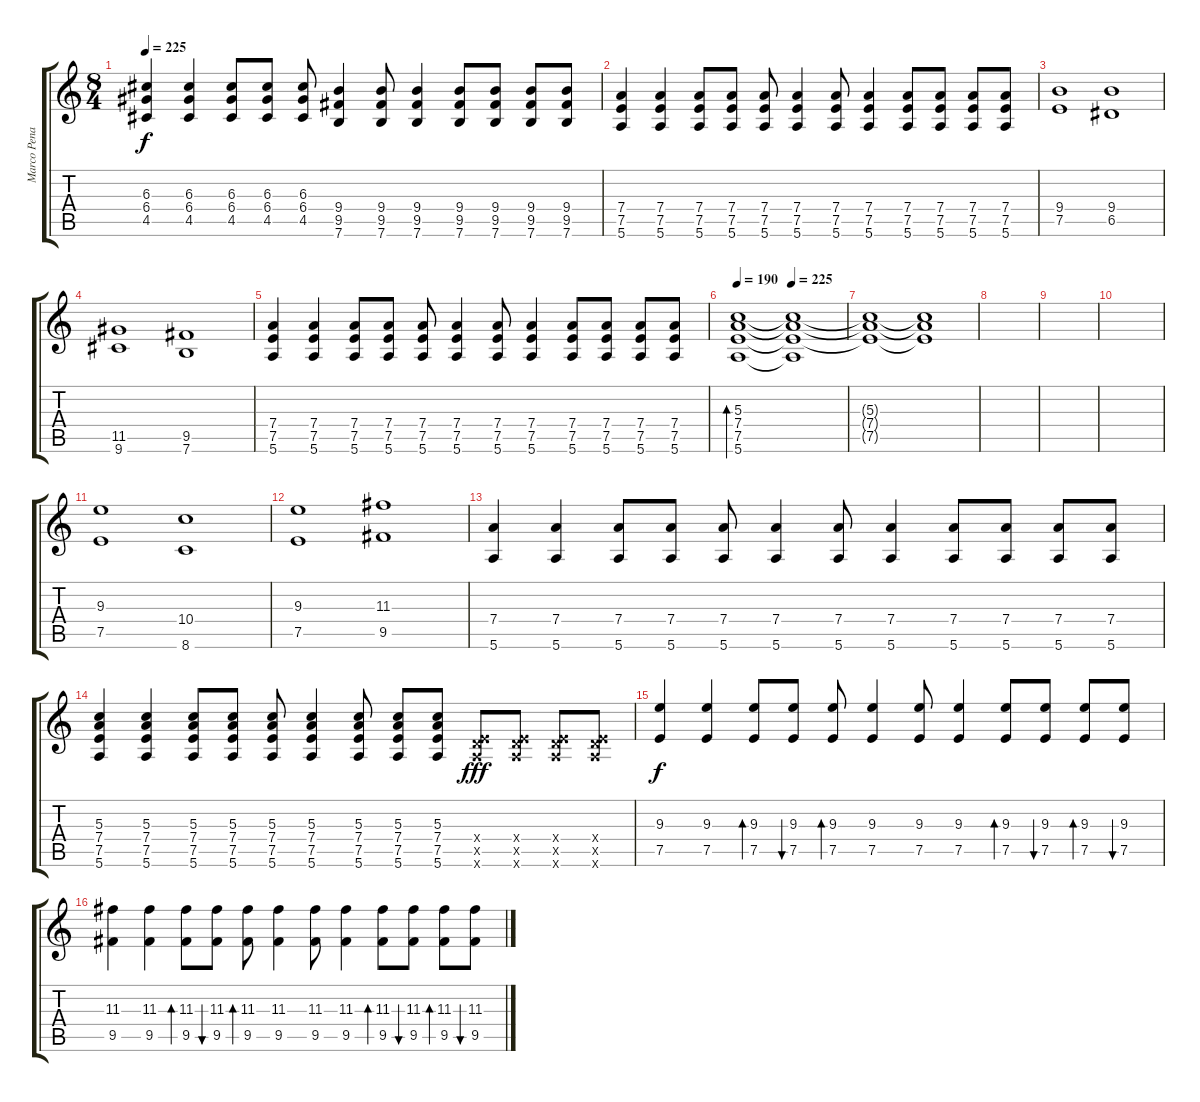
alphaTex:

\track ("Marco Pena" "Marco Pena") {instrument acousticguitarsteel}
\staff {score tabs}
\tuning (E4 B3 G3 D3 A2 E2) {hide}
\ts (8 4)
\tempo 225
\clef g2
\ks c
(6.3 6.4 4.5).4{dy f} (6.3 6.4 4.5).4 (6.3 6.4 4.5).8 (6.3 6.4 4.5).8 (6.3 6.4 4.5).8 (9.4 9.5 7.6).4 (9.4 9.5 7.6).8 (9.4 9.5 7.6).4 (9.4 9.5 7.6).8 (9.4 9.5 7.6).8 (9.4 9.5 7.6).8 (9.4 9.5 7.6).8 |
(7.4 7.5 5.6).4 (7.4 7.5 5.6).4 (7.4 7.5 5.6).8 (7.4 7.5 5.6).8 (7.4 7.5 5.6).8 (7.4 7.5 5.6).4 (7.4 7.5 5.6).8 (7.4 7.5 5.6).4 (7.4 7.5 5.6).8 (7.4 7.5 5.6).8 (7.4 7.5 5.6).8 (7.4 7.5 5.6).8 |
(9.4 7.5).1 (9.4 6.5).1 |
(11.5 9.6).1 (9.5 7.6).1 |
(7.4 7.5 5.6).4 (7.4 7.5 5.6).4 (7.4 7.5 5.6).8 (7.4 7.5 5.6).8 (7.4 7.5 5.6).8 (7.4 7.5 5.6).4 (7.4 7.5 5.6).8 (7.4 7.5 5.6).4 (7.4 7.5 5.6).8 (7.4 7.5 5.6).8 (7.4 7.5 5.6).8 (7.4 7.5 5.6).8 |
\tempo 190
\tempo (225 0.5)
(5.3 7.4 7.5 5.6).1{bd 240 volume 10} (5.3{t} 7.4{t} 7.5{t} 5.6{t}).1 |
(5.3{t} 7.4{t} 7.5{t}).1 (5.3{t} 7.4{t} 7.5{t}).1 |
|
|
|
(9.3 7.5).1 (10.4 8.6).1 |
(9.3 7.5).1 (11.3 9.5).1 |
(7.4 5.6).4 (7.4 5.6).4 (7.4 5.6).8 (7.4 5.6).8 (7.4 5.6).8 (7.4 5.6).4 (7.4 5.6).8 (7.4 5.6).4 (7.4 5.6).8 (7.4 5.6).8 (7.4 5.6).8 (7.4 5.6).8 |
(5.3 7.4 7.5 5.6).4 (5.3 7.4 7.5 5.6).4 (5.3 7.4 7.5 5.6).8 (5.3 7.4 7.5 5.6).8 (5.3 7.4 7.5 5.6).8 (5.3 7.4 7.5 5.6).4 (5.3 7.4 7.5 5.6).8 (5.3 7.4 7.5 5.6).8 (5.3 7.4 7.5 5.6).8 (0.4{x} 7.5{x} 5.6{x}).8{dy fff} (0.4{x} 7.5{x} 5.6{x}).8 (0.4{x} 7.5{x} 5.6{x}).8 (0.4{x} 7.5{x} 5.6{x}).8 |
(9.3 7.5).4{dy f} (9.3 7.5).4 (9.3 7.5).8{bd 60} (9.3 7.5).8{bu 60} (9.3 7.5).8{bd 60} (9.3 7.5).4 (9.3 7.5).8 (9.3 7.5).4 (9.3 7.5).8{bd 60} (9.3 7.5).8{bu 60} (9.3 7.5).8{bd 60} (9.3 7.5).8{bu 60} |
(11.3 9.5).4 (11.3 9.5).4 (11.3 9.5).8{bd 60} (11.3 9.5).8{bu 60} (11.3 9.5).8{bd 60} (11.3 9.5).4 (11.3 9.5).8 (11.3 9.5).4 (11.3 9.5).8{bd 60} (11.3 9.5).8{bu 60} (11.3 9.5).8{bd 60} (11.3 9.5).8{bu 60}
